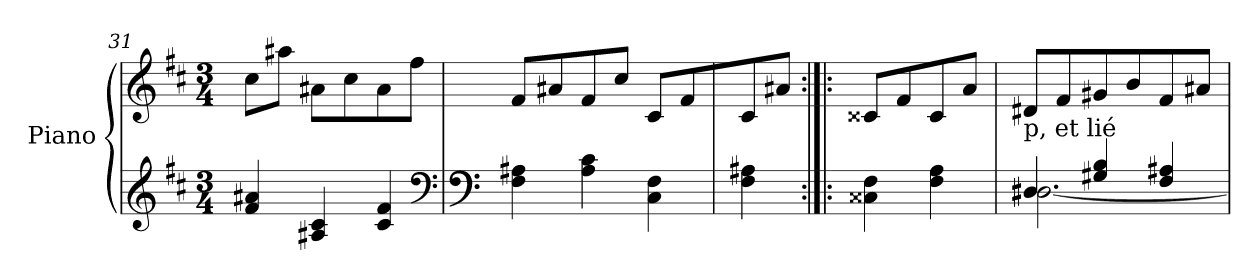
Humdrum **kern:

**kern	**kern
*part1	*part1
*staff2	*staff1
*I"Piano	*
*I'Pno	*
*clefG2	*clefG2
*k[f#c#]	*k[f#c#]
*D:	*D:
*M3/4	*M3/4
=31	=31
4f#/ 4a#X/	8cc#\
.	8aa#X\J
4A#X/ 4c#/	8a#X\L
.	8cc#\
4c#/ 4f#/	8a#\
.	8ff#\J
*clefF4	*
!!LO:PB:g=z
=32	=32
*clefF4	*
4F#\ 4A#X\	8f#/L
.	8a#X/
4A#\ 4c#\	8f#/
.	8cc#/J
4C#\ 4F#\	8c#/L
.	8f#/
=33	=33
4F#\ 4A#X\	8c#/
.	8a#X/J
=34:|!|:	=34:|!|:
4C##X\ 4F#\	8c##X/L
.	8f#/
4F#\ 4A\	8c##/
.	8a/J
=35	=35
*^	*
!	!	!LO:TX:b:t=p, et lié
4D#X/	[2.D#\	8d#X/L
.	.	8f#/
4G#X/ 4B/	.	8g#X/
.	.	8b/
4F#/ 4A#X/	.	8f#/
.	.	8a#X/J
*v	*v	*
=	=
*-	*-
